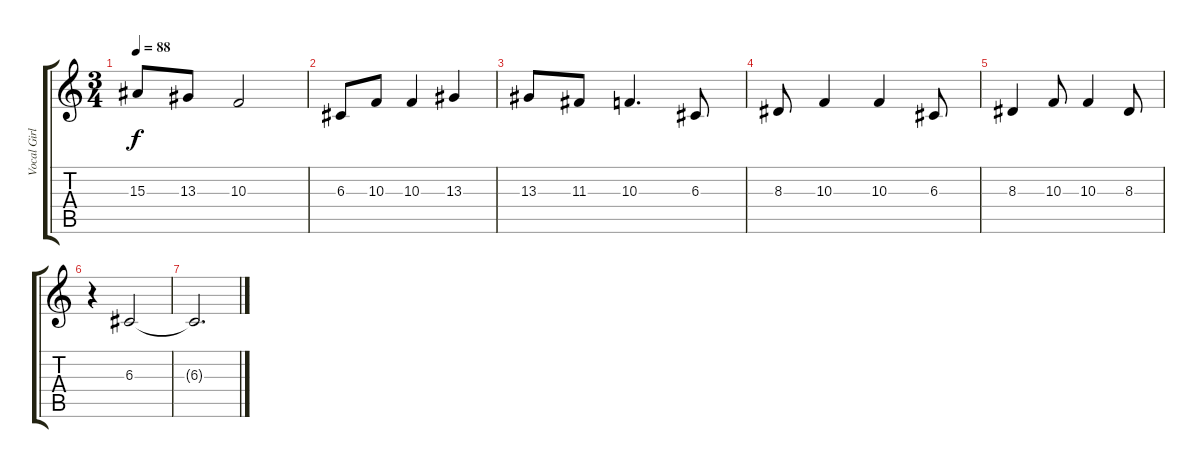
\track ("Vocal Girl Melody" "Vocal Girl") {instrument clarinet}
\staff {score tabs}
\tuning (E4 B3 G3 D3 A2 E2) {hide}
\ts (3 4)
\tempo 88
\clef g2
\ks c
15.3.8{dy f} 13.3.8 10.3.2 |
6.3.8 10.3.8 10.3.4 13.3.4 |
13.3.8 11.3.8 10.3.4{d} 6.3.8 |
8.3.8 10.3.4 10.3.4 6.3.8 |
8.3.4 10.3.8 10.3.4 8.3.8 |
r.4{volume 3} 6.3.2 |
6.3{t}.2{d}
